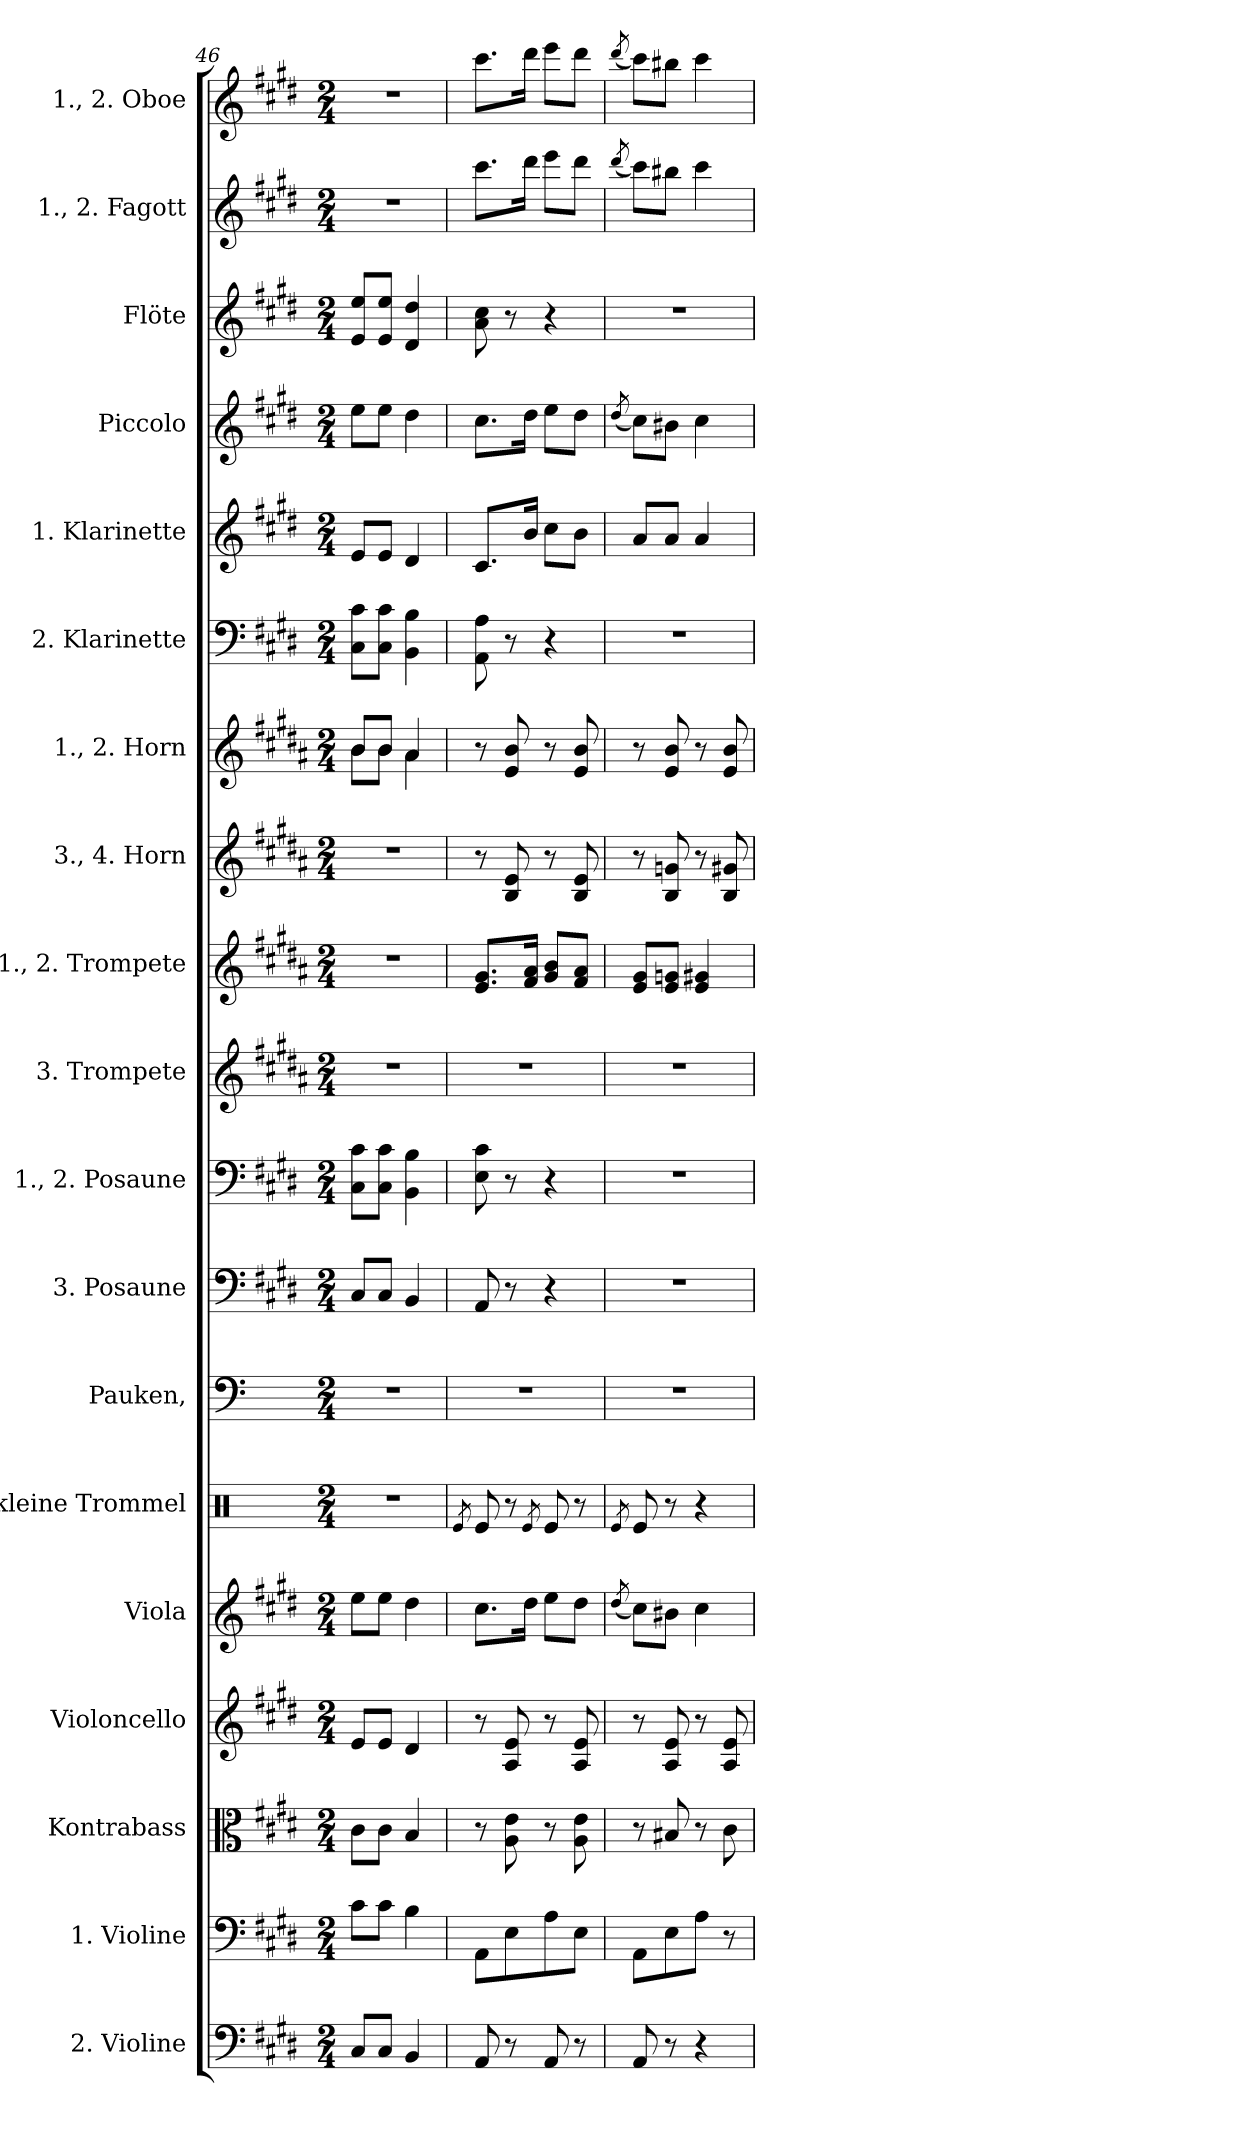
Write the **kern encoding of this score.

**kern	**kern	**kern	**kern	**kern	**kern	**kern	**kern	**kern	**kern	**kern	**kern	**kern	**kern	**kern	**kern	**kern	**kern	**kern
*part19	*part18	*part17	*part16	*part15	*part14	*part13	*part12	*part11	*part10	*part9	*part8	*part7	*part6	*part5	*part4	*part3	*part2	*part1
*staff19	*staff18	*staff17	*staff16	*staff15	*staff14	*staff13	*staff12	*staff11	*staff10	*staff9	*staff8	*staff7	*staff6	*staff5	*staff4	*staff3	*staff2	*staff1
*I"2. Violine	*I"1. Violine	*I"Kontrabass	*I"Violoncello	*I"Viola	*I"kleine Trommel	*I"Pauken,	*I"3. Posaune	*I"1., 2. Posaune	*I"3. Trompete	*I"1., 2. Trompete	*I"3., 4. Horn	*I"1., 2. Horn	*I"2. Klarinette	*I"1. Klarinette	*I"Piccolo	*I"Flöte	*I"1., 2. Fagott	*I"1., 2. Oboe
*I'2. Vl.	*I'1. Vl.	*I'Kb.	*I'Vc.	*I'Va.	*I'kl. Tr.	*I'Pk.,	*I'3. Pos.	*I'1., 2. Pos.	*I'3. Trp.	*I'1., 2. Trp.	*I'3., 4. Hr.	*I'1., 2.  Hr.	*I'2. Klar.	*I'1. Klar.	*I'Picc.	*I'Fl.	*I'1., 2. Fag.	*I'1., 2. Ob.
*clefF4	*clefF4	*clefC3	*clefG2	*clefG2	*clefX	*clefF4	*clefF4	*clefF4	*clefG2	*clefG2	*clefG2	*clefG2	*clefF4	*clefG2	*clefG2	*clefG2	*clefG2	*clefG2
*ITrd7c12	*	*	*	*	*	*	*	*	*ITrd-3c-5	*ITrd-3c-5	*ITrd4c7	*ITrd4c7	*	*ITrd1c2	*ITrd1c2	*	*ITrd-7c-12	*
*k[f#c#g#d#]	*k[f#c#g#d#]	*k[f#c#g#d#]	*k[f#c#g#d#]	*k[f#c#g#d#]	*k[]	*k[]	*k[f#c#g#d#]	*k[f#c#g#d#]	*k[f#c#g#d#]	*k[f#c#g#d#]	*k[f#c#g#d#]	*k[f#c#g#d#]	*k[f#c#g#d#]	*k[f#c#]	*k[f#c#]	*k[f#c#g#d#]	*k[f#c#g#d#]	*k[f#c#g#d#]
*M2/4	*M2/4	*M2/4	*M2/4	*M2/4	*M2/4	*M2/4	*M2/4	*M2/4	*M2/4	*M2/4	*M2/4	*M2/4	*M2/4	*M2/4	*M2/4	*M2/4	*M2/4	*M2/4
=46	=46	=46	=46	=46	=46	=46	=46	=46	=46	=46	=46	=46	=46	=46	=46	=46	=46	=46
*	*	*	*	*	*	*	*	*	*	*	*	*^	*	*	*	*	*	*
8CC#/L	8c#\L	8c#\L	8e/L	8ee\L	2r	2r	8C#/L	8C#\ 8c#\L	2r	2r	2r	8e/L	8e\L	8C#\ 8c#\L	8d/L	8dd\L	8e/ 8ee/L	2r	2r
8CC#/J	8c#\J	8c#\J	8e/J	8ee\J	.	.	8C#/J	8C#\ 8c#\J	.	.	.	8e/J	8e\J	8C#\ 8c#\J	8d/J	8dd\J	8e/ 8ee/J	.	.
4BBB/	4B\	4B/	4d#/	4dd#\	.	.	4BB/	4BB\ 4B\	.	.	.	4d#/	4d#\	4BB\ 4B\	4c#/	4cc#\	4d#/ 4dd#/	.	.
*	*	*	*	*	*	*	*	*	*	*	*	*v	*v	*	*	*	*	*	*
=47	=47	=47	=47	=47	=47	=47	=47	=47	=47	=47	=47	=47	=47	=47	=47	=47	=47	=47
.	.	.	.	.	8qRe/	.	.	.	.	.	.	.	.	.	.	.	.	.
8AAA/	8AA\L	8r	8r	8.cc#\L	8Re/	2r	8AA/	8E\ 8c#\	2r	8.a/ 8.cc#/L	8r	8r	8AA\ 8A\	8.B/L	8.b\L	8a\ 8cc#\	8.cccc#\L	8.ccc#\L
8r	8E\	8A\ 8e\	8A/ 8e/	.	8r	.	8r	8r	.	.	8E/ 8A/	8A/ 8e/	8r	.	.	8r	.	.
.	.	.	.	16dd#\Jk	.	.	.	.	.	16b/ 16dd#/Jk	.	.	.	16a/Jk	16cc#\Jk	.	16dddd#\Jk	16ddd#\Jk
.	.	.	.	.	8qRe/	.	.	.	.	.	.	.	.	.	.	.	.	.
8AAA/	8A\	8r	8r	8ee\L	8Re/	.	4r	4r	.	8cc#/ 8ee/L	8r	8r	4r	8b\L	8dd\L	4r	8eeee\L	8eee\L
8r	8E\J	8A\ 8e\	8A/ 8e/	8dd#\J	8r	.	.	.	.	8b/ 8dd#/J	8E/ 8A/	8A/ 8e/	.	8a\J	8cc#\J	.	8dddd#\J	8ddd#\J
=48	=48	=48	=48	=48	=48	=48	=48	=48	=48	=48	=48	=48	=48	=48	=48	=48	=48	=48
.	.	.	.	(<8qdd#/	8qRe/	.	.	.	.	.	.	.	.	.	(<8qcc#/	.	(<8qdddd#/	(<8qddd#/
8AAA/	8AA\L	8r	8r	8cc#\L)	8Re/	2r	2r	2r	2r	8a/ 8cc#/L	8r	8r	2r	8g/L	8b\L)	2r	8cccc#\L)	8ccc#\L)
8r	8E\	8B#X/	8A/ 8e/	8b#X\J	8r	.	.	.	.	8a/ 8ccn/J	8E/ 8cn/	8A/ 8e/	.	8g/J	8a#X\J	.	8bbb#X\J	8bb#X\J
4r	8A\J	8r	8r	4cc#\	4r	.	.	.	.	4a/ 4cc#X/	8r	8r	.	4g/	4b\	.	4cccc#\	4ccc#\
.	8r	8c#\	8A/ 8e/	.	.	.	.	.	.	.	8E/ 8c#X/	8A/ 8e/	.	.	.	.	.	.
=	=	=	=	=	=	=	=	=	=	=	=	=	=	=	=	=	=	=
*-	*-	*-	*-	*-	*-	*-	*-	*-	*-	*-	*-	*-	*-	*-	*-	*-	*-	*-
